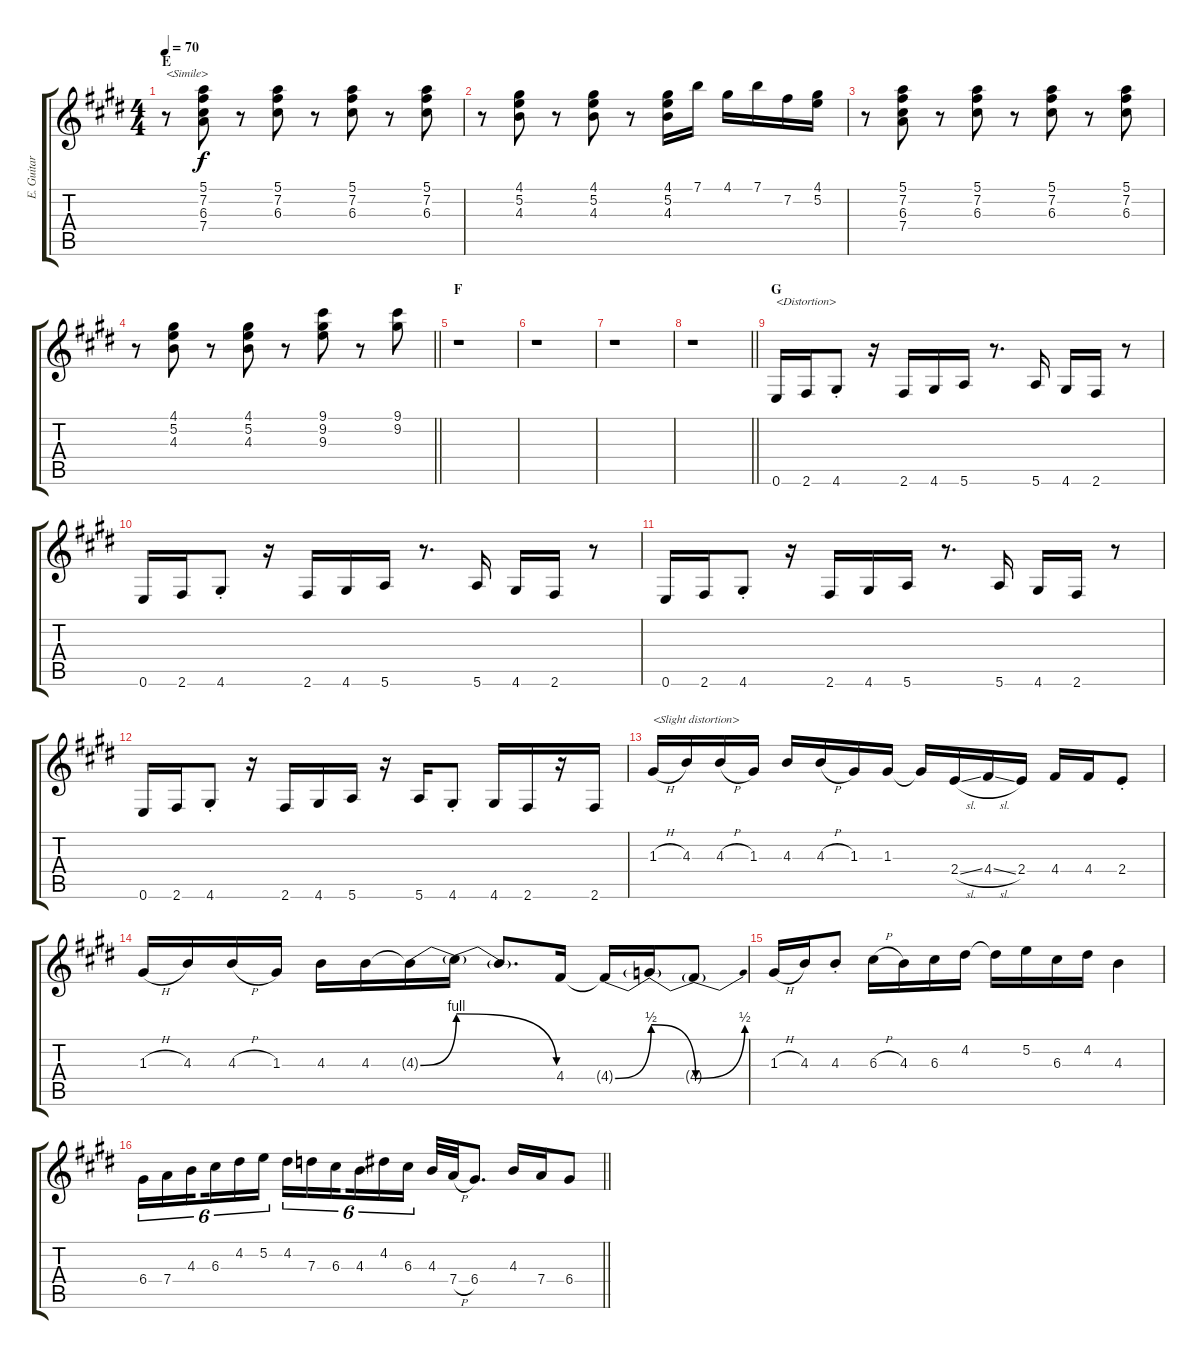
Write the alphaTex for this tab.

\track ("E. Guitar II" "E. Guitar ") {instrument electricguitarclean}
\staff {score tabs}
\tuning (E4 B3 G3 D3 A2 E2) {hide}
\ts (4 4)
\section ("" "E")
\tempo 70
\clef g2
\ks e
r.8{txt "<Simile>" dy f} (5.1 7.2 6.3 7.4).8 r.8 (5.1 7.2 6.3).8 r.8 (5.1 7.2 6.3).8 r.8 (5.1 7.2 6.3).8 |
r.8 (4.1 5.2 4.3).8 r.8 (4.1 5.2 4.3).8 r.8 (4.1 5.2 4.3).16 7.1.16 4.1.16 7.1.16 7.2.16 (4.1 5.2).16 |
r.8 (5.1 7.2 6.3 7.4).8 r.8 (5.1 7.2 6.3).8 r.8 (5.1 7.2 6.3).8 r.8 (5.1 7.2 6.3).8 |
\barLineRight lightlight
r.8 (4.1 5.2 4.3).8 r.8 (4.1 5.2 4.3).8 r.8 (9.1 9.2 9.3).8 r.8 (9.1 9.2).8 |
\section ("" "F")
r.1 |
r.1 |
r.1 |
\barLineRight lightlight
r.1 |
\section ("" "G")
0.6.16{txt "<Distortion>" instrument overdrivenguitar} 2.6.16 4.6{st}.8 r.16 2.6.16 4.6.16 5.6.16 r.8{d} 5.6.16 4.6.16 2.6.16 r.8 |
0.6.16 2.6.16 4.6{st}.8 r.16 2.6.16 4.6.16 5.6.16 r.8{d} 5.6.16 4.6.16 2.6.16 r.8 |
0.6.16 2.6.16 4.6{st}.8 r.16 2.6.16 4.6.16 5.6.16 r.8{d} 5.6.16 4.6.16 2.6.16 r.8 |
0.6.16 2.6.16 4.6{st}.8 r.16 2.6.16 4.6.16 5.6.16 r.16 5.6.16 4.6{st}.8 4.6.16 2.6.16 r.16 2.6.16 |
1.3{h}.16{txt "<Slight distortion>"} 4.3.16 4.3{h}.16 1.3.16 4.3.16 4.3{h}.16 1.3.16 1.3.16 1.3{t}.16 2.4{sl}.16 4.4{sl}.16 2.4.16 4.4.16 4.4.16 2.4{st}.8 |
1.3{h}.16 4.3.16 4.3{h}.16 1.3.16 4.3.16 4.3.16 4.3{be (bend 0 0 60 4) t}.16 4.3{be (release 0 4 60 0) t}.16 4.3{t}.8{d} 4.4.16 4.4{be (bend 0 0 60 2) t}.16 4.4{be (release 0 2 60 0) t}.16 4.4{be (bend 0 0 60 2) t}.8 |
1.3{h}.16 4.3.16 4.3{st}.8 6.3{h}.16 4.3.16 6.3.16 4.2.16 4.2{t}.16 5.2.16 6.3.16 4.2.16 4.3.4 |
\barLineRight lightlight
6.4.16{tu (6 4)} 7.4.16{tu (6 4)} 4.3.16{tu (6 4) beam splitsecondary} 6.3.16{tu (6 4)} 4.2.16{tu (6 4)} 5.2.16{tu (6 4)} 4.2.16{tu (6 4)} 7.3.16{tu (6 4)} 6.3.16{tu (6 4) beam splitsecondary} 4.3.16{tu (6 4)} 4.2.16{tu (6 4)} 6.3.16{tu (6 4)} 4.3.32 7.4{h}.32 6.4.8{d} 4.3.16 7.4.16 6.4.8
